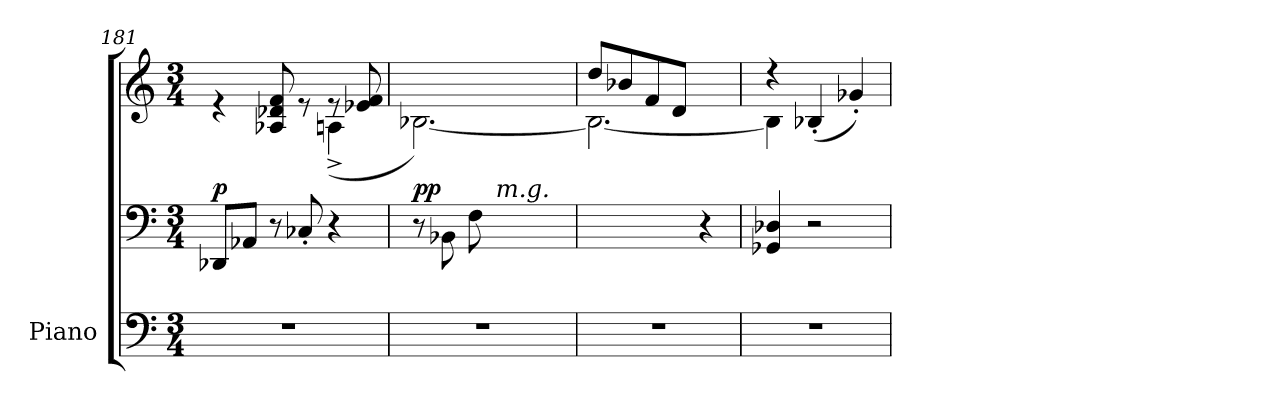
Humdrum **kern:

**kern	**kern	**kern	**dynam
*part1	*part1	*part1	*part1
*staff3	*staff2	*staff1	*staff1/2/3
*I"Piano	*	*	*
*I'Pno.	*	*	*
*clefF4	*clefF4	*clefG2	*
*k[]	*k[]	*k[]	*
*M3/4	*M3/4	*M3/4	*
=181	=181	=181	=181
*	*	*^	*
!	!	!	!	!LO:DY:a=2
2.r	8DD-X/L	4re	2ryy	p
.	8AA-X/J	.	.	.
.	8r	8A-X/ 8d-X/ 8f/	.	.
.	8C-X'/	8re	.	.
.	4r	8re	(4An^\	.
.	.	8e-X/ 8f/	.	.
=182	=182	=182	=182	=182
*	*	*	*^	*
!	!	!	!	!	!LO:DY:a=2
2.r	8r	2.reyy	[2.B-X\)	4.ryy	pp
.	8BB-X\L	.	.	.	.
.	8F\	.	.	.	.
!	!LO:TX:a:i:t=m.g.	!	!	!	!
.	4.ryy	.	.	8d\	.
.	.	.	.	8b-X\	.
.	.	.	.	8ff\J	.
=183	=183	=183	=183	=183	=183
2.r	2ryy	2.reyy	2.B-\_	8dd/L	.
.	.	.	.	8b-X/	.
.	.	.	.	8f/	.
.	.	.	.	8d/J	.
.	4r	.	.	4ryy	.
*	*	*	*v	*v	*
!!LO:LB:g=z
=184	=184	=184	=184	=184
2.r	4GG-X/ 4D-X/	4r	4B-\]	.
.	2r	(4B-X'/	2ryy	.
.	.	4g-X'/)	.	.
*	*	*v	*v	*
=	=	=	=
*-	*-	*-	*-
